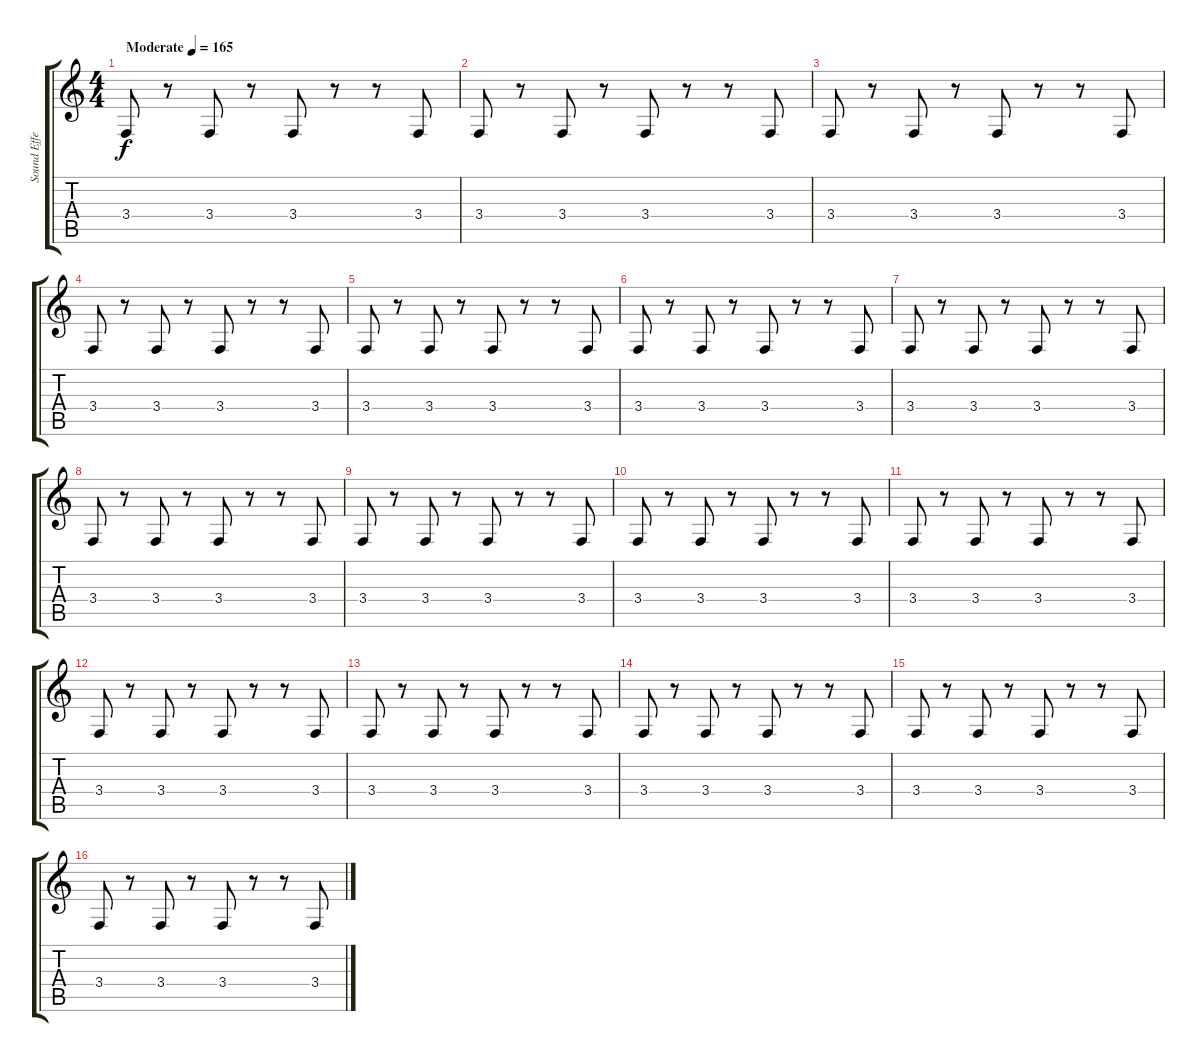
\track ("Sound Effect" "Sound Effe") {instrument reversecymbal}
\staff {score tabs}
\tuning (E4 B3 G3 D3 A2 E2) {hide}
\ts (4 4)
\tempo (165 "Moderate")
\clef g2
\ks c
3.4.8{dy f instrument reversecymbal} r.8 3.4.8 r.8 3.4.8 r.8 r.8 3.4.8 |
3.4.8 r.8 3.4.8 r.8 3.4.8 r.8 r.8 3.4.8 |
3.4.8 r.8 3.4.8 r.8 3.4.8 r.8 r.8 3.4.8 |
3.4.8 r.8 3.4.8 r.8 3.4.8 r.8 r.8 3.4.8 |
3.4.8 r.8 3.4.8 r.8 3.4.8 r.8 r.8 3.4.8 |
3.4.8 r.8 3.4.8 r.8 3.4.8 r.8 r.8 3.4.8 |
3.4.8 r.8 3.4.8 r.8 3.4.8 r.8 r.8 3.4.8 |
3.4.8 r.8 3.4.8 r.8 3.4.8 r.8 r.8 3.4.8 |
3.4.8 r.8 3.4.8 r.8 3.4.8 r.8 r.8 3.4.8 |
3.4.8 r.8 3.4.8 r.8 3.4.8 r.8 r.8 3.4.8 |
3.4.8 r.8 3.4.8 r.8 3.4.8 r.8 r.8 3.4.8 |
3.4.8 r.8 3.4.8 r.8 3.4.8 r.8 r.8 3.4.8 |
3.4.8 r.8 3.4.8 r.8 3.4.8 r.8 r.8 3.4.8 |
3.4.8 r.8 3.4.8 r.8 3.4.8 r.8 r.8 3.4.8 |
3.4.8 r.8 3.4.8 r.8 3.4.8 r.8 r.8 3.4.8 |
3.4.8 r.8 3.4.8 r.8 3.4.8 r.8 r.8 3.4.8
